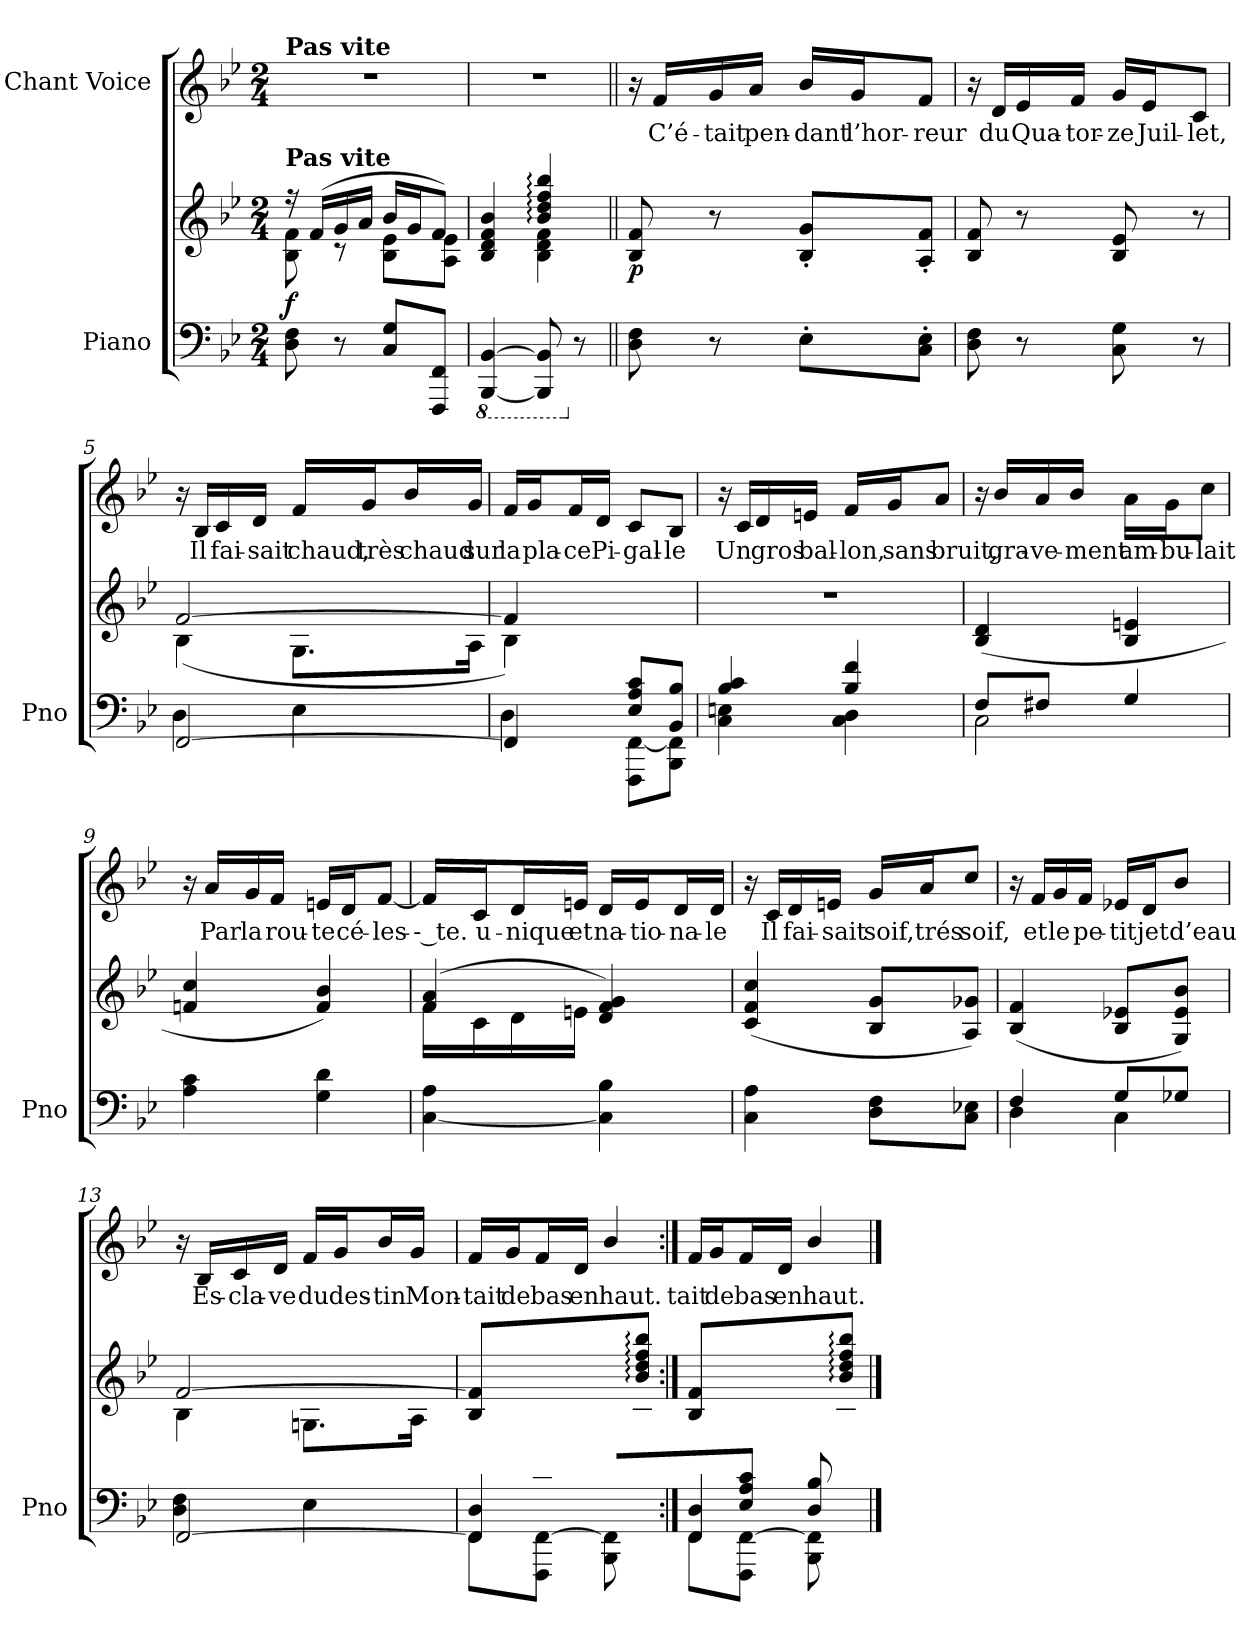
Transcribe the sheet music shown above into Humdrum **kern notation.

**kern	**kern	**dynam	**kern	**text
*part2	*part2	*part2	*part1	*part1
*staff3	*staff2	*staff2/3	*staff1	*staff1
*I"Piano	*	*	*I"Chant Voice	*
*I'Pno	*	*	*	*
*clefF4	*clefG2	*	*clefG2	*
*k[b-e-]	*k[b-e-]	*	*k[b-e-]	*
*M2/4	*M2/4	*	*M2/4	*
=1	=1	=1	=1	=1
*	*^	*	*	*
!	!	!	!	!LO:TX:a:B:t=Pas vite	!
!	!LO:TX:a:B:t=Pas vite	!	!	!	!
!	!	!	!LO:DY:b	!	!
8D\ 8F\	16r	8B-\ 8f\	f	2r	.
.	(16f/LL	.	.	.	.
8r	16g/	8r	.	.	.
.	16a/JJ	.	.	.	.
8C/ 8G/L	16b-/LL	8B-\ 8e-\L	.	.	.
.	16g/J	.	.	.	.
8FFF/ 8FF/J	8f/J)	8A\ 8e-\J	.	.	.
=2	=2	=2	=2	=2	=2
*8ba	*	*	*	*	*
[4BBBB-/ [4BBB-/	4B-/ 4d/ 4f/ 4b-/	4ryy	.	2r	.
8BBBB-/] 8BBB-/]	4b-/:: 4dd/:: 4ff/:: 4bb-/::	4B-\ 4d\ 4f\	.	.	.
*X8ba	*	*	*	*	*
8r	.	.	.	.	.
*	*v	*v	*	*	*
=3||	=3||	=3||	=3||	=3||
!	!	!LO:DY:b	!	!
8D\ 8F\	8B-/ 8f/	p	16r	.
.	.	.	16f/LL	C’é-
8r	8r	.	16g/	-tait
.	.	.	16a/JJ	pen-
8E-'\L	8B-/' 8g/'L	.	16b-/LL	-dant
.	.	.	16g/J	l’hor-
8C\' 8E-\'J	8A/' 8f/'J	.	8f/J	-reur
=4	=4	=4	=4	=4
8D\ 8F\	8B-/ 8f/	.	16r	.
.	.	.	16d/LL	du
8r	8r	.	16e-/	Qua-
.	.	.	16f/JJ	-tor-
8C\ 8G\	8B-/ 8e-/	.	16g/LL	-ze
.	.	.	16e-/J	Juil-
8r	8r	.	8c/J	-let,
=5	=5	=5	=5	=5
*^	*^	*	*	*
[<2FF/	4D\	[2f/	(4B-\	.	16r	.
.	.	.	.	.	16B-/LL	Il
.	.	.	.	.	16c/	fai-
.	.	.	.	.	16d/JJ	-sait
.	4E-\	.	8.G\L	.	16f/LL	chaud,
.	.	.	.	.	16g/J	très
.	.	.	.	.	16b-/L	chaud
.	.	.	16A\Jk	.	16g/JJ	sur
=6	=6	=6	=6	=6	=6	=6
*	*^	*	*	*	*	*
4ryy	4FF/]	4D\	4f/]	4B-\)	.	16f/LL	la
.	.	.	.	.	.	16g/J	pla-
.	.	.	.	.	.	16f/L	-ce
.	.	.	.	.	.	16d/JJ	Pi-
8E-/ 8A/ 8c/L	8FFF\ [8FF\L	4ryy	4ryy	4ryy	.	8c/L	-gal-
8BB-/ 8B-/J	8BBB-\ 8FF\]J	.	.	.	.	8B-/J	-le
*	*v	*v	*	*	*	*	*
*	*	*v	*v	*	*	*
=7	=7	=7	=7	=7	=7
4B-/ 4c/	4C\ 4En\	2r	.	16r	.
.	.	.	.	16c/LL	Un
.	.	.	.	16d/	gros
.	.	.	.	16en/JJ	bal-
4B-/ 4f/	4C\ 4D\	.	.	16f/LL	-lon,
.	.	.	.	16g/J	sans
.	.	.	.	8a/J	bruit,
=8	=8	=8	=8	=8	=8
8F/L	2C\	(4B-/ 4d/	.	16r	.
.	.	.	.	16b-/LL	gra-
8F#X/J	.	.	.	16a/	-ve-
.	.	.	.	16b-/JJ	-ment
4G/	.	4B-/ 4en/	.	16a\LL	am-
.	.	.	.	16g\J	-bu-
.	.	.	.	8cc\J	-lait
*v	*v	*	*	*	*
=9	=9	=9	=9	=9
4A\ 4c\	4fn/ 4cc/	.	16r	.
.	.	.	16a/LL	Par
.	.	.	16g/	la
.	.	.	16f/JJ	rou-
4G\ 4d\	4f/ 4b-/)	.	16en/LL	-te
.	.	.	16d/J	cé-
.	.	.	[8f/J	-les-
=10	=10	=10	=10	=10
*	*^	*	*	*
[4C\ 4A\	(4f/ 4a/	16f\LL	.	16f/LL]	-- te.
.	.	16c\	.	16c/J	u-
.	.	16d\	.	16d/L	-nique
.	.	16en\JJ	.	16en/JJ	et
4C\] 4B-\	4d/ 4f/ 4g/)	4ryy	.	16d/LL	na-
.	.	.	.	16e/J	-tio-
.	.	.	.	16d/L	-na-
.	.	.	.	16d/JJ	-le
*	*v	*v	*	*	*
=11	=11	=11	=11	=11
4C\ 4A\	(>4c/ 4f/ 4cc/	.	16r	.
.	.	.	16c/LL	Il
.	.	.	16d/	fai-
.	.	.	16en/JJ	-sait
8D\ 8F\L	8B-/ 8g/L	.	16g/LL	soif,
.	.	.	16a/J	trés
8C\ 8E-X\J	8A/ 8g-X/J)	.	8cc/J	soif,
=12	=12	=12	=12	=12
*^	*	*	*	*
4F/	4D\	(>4B-/ 4f/	.	16r	.
.	.	.	.	16f/LL	et
.	.	.	.	16g/	le
.	.	.	.	16f/JJ	pe-
8G/L	4C\	8B-/ 8e-X/L	.	16e-X/LL	-tit
.	.	.	.	16d/J	jet
8G-X/J	.	8G/ 8e-/ 8b-/J)	.	8b-/J	d’eau
=13	=13	=13	=13	=13	=13
*	*	*^	*	*	*
[<2FF/	4D\ 4F\	[2f/	4B-\	.	16r	.
.	.	.	.	.	16B-/LL	Es-
.	.	.	.	.	16c/	-cla-
.	.	.	.	.	16d/JJ	-ve
.	4E-\	.	8.Gn\L	.	16f/LL	du
.	.	.	.	.	16g/J	des-
.	.	.	.	.	16b-/L	-tin
.	.	.	16A\Jk	.	16g/JJ	Mon-
=14	=14	=14	=14	=14	=14	=14
*	*^	*	*	*	*	*
8ryy	4FF/] 4D/	8FF\L	8B-/ 8f/]L	4.ryy	.	16f/LL	-tait
.	.	.	.	.	.	16g/J	de
8E-/ 8A/ 8c/J	.	8FFF\ [<8FF\J	4ryy	.	.	16f/L	bas
.	.	.	.	.	.	16d/JJ	en
8D/ 8B-/L	4ryy	8BBB-\ 8FF\]L	.	.	.	4b-/	haut.
8ryy	.	8ryy	8b-/:: 8dd/:: 8ff/:: 8bb-/::J	8B-\ 8d\ 8f\J	.	.	.
=15:|!	=15:|!	=15:|!	=15:|!	=15:|!	=15:|!	=15:|!	=15:|!
8ryy	4FF/ 4D/	8FF\L	8B-/ 8f/L	4.ryy	.	16f/LL	- tait
.	.	.	.	.	.	16g/J	de
8E-/ 8A/ 8c/J	.	8FFF\ [<8FF\J	4ryy	.	.	16f/L	bas
.	.	.	.	.	.	16d/JJ	en
8D/ 8B-/L	4ryy	8BBB-\ 8FF\]L	.	.	.	4b-/	haut.
8ryy	.	8ryy	8b-/:: 8dd/:: 8ff/:: 8bb-/::J	8B-\ 8d\ 8f\J	.	.	.
*v	*v	*v	*	*	*	*	*
*	*v	*v	*	*	*
==	==	==	==	==
*-	*-	*-	*-	*-
